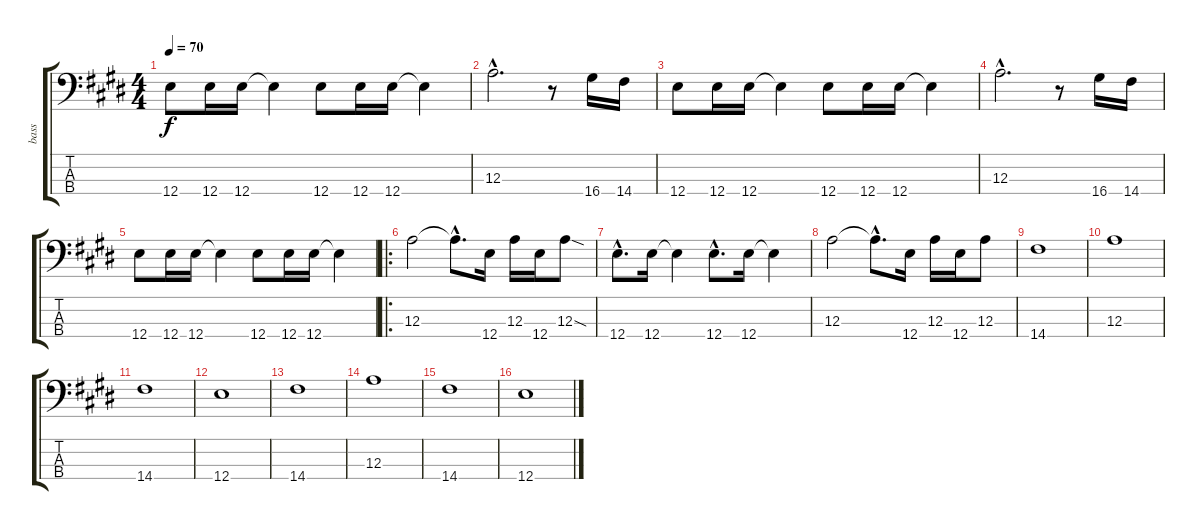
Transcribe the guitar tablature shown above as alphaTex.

\track ("bass" "bass") {instrument fretlessbass}
\staff {score tabs}
\tuning (G2 D2 A1 E1) {hide}
\ts (4 4)
\tempo 70
\clef f4
\ks e
12.4.8{dy f instrument fretlessbass} 12.4.16 12.4.16 12.4{t}.4 12.4.8 12.4.16 12.4.16 12.4{t}.4 |
12.3{hac}.2{d} r.8 16.4.16 14.4.16 |
12.4.8 12.4.16 12.4.16 12.4{t}.4 12.4.8 12.4.16 12.4.16 12.4{t}.4 |
12.3{hac}.2{d} r.8 16.4.16 14.4.16 |
12.4.8 12.4.16 12.4.16 12.4{t}.4 12.4.8 12.4.16 12.4.16 12.4{t}.4 |
\ro
12.3.2 12.3{hac t}.8{d} 12.4.16 12.3.16 12.4.16 12.3{sod}.8 |
12.4{hac}.8{d} 12.4.16 12.4{t}.4 12.4{hac}.8{d} 12.4.16 12.4{t}.4 |
12.3.2 12.3{hac t}.8{d} 12.4.16 12.3.16 12.4.16 12.3.8 |
14.4.1 |
12.3.1 |
14.4.1 |
12.4.1 |
14.4.1 |
12.3.1 |
14.4.1 |
12.4.1
